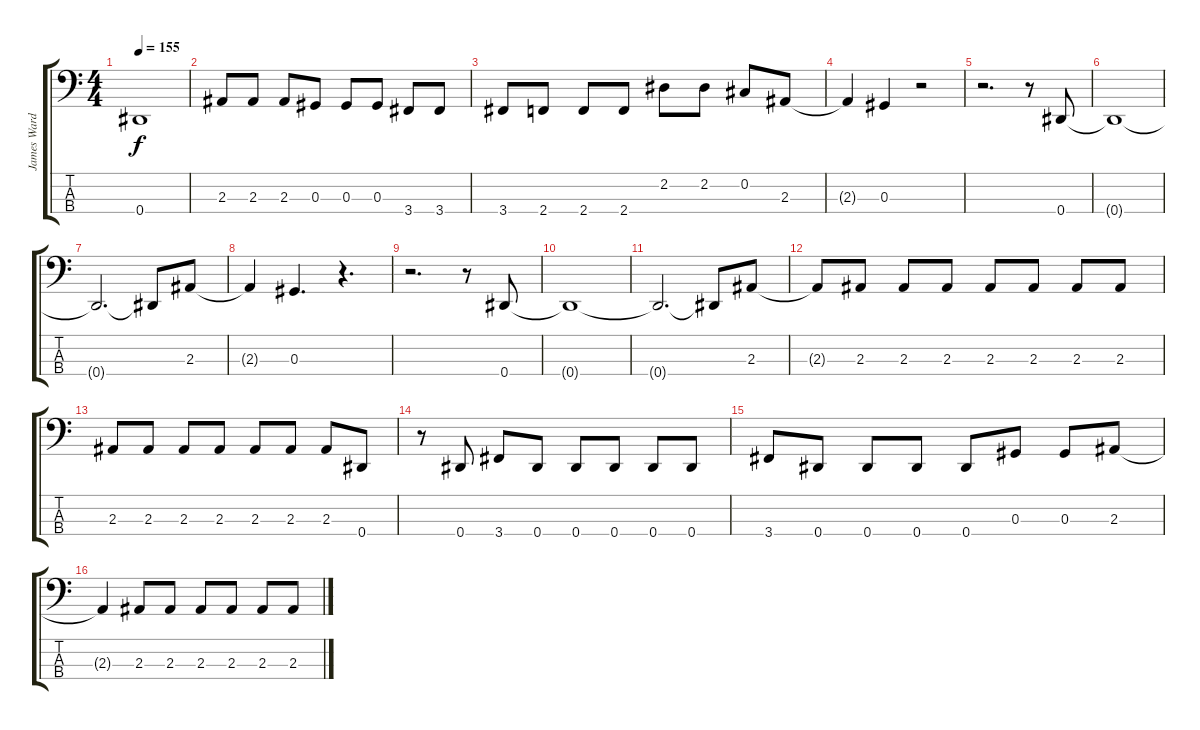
\track ("James Ward - Bass" "James Ward") {instrument electricbassfinger}
\staff {score tabs}
\tuning (Gb2 Db2 Ab1 Eb1) {hide}
\ts (4 4)
\tempo 155
\clef f4
\ks c
0.4{t}.1{dy f} |
2.3.8 2.3.8 2.3.8 0.3.8 0.3.8 0.3.8 3.4.8 3.4.8 |
3.4.8 2.4.8 2.4.8 2.4.8 2.2.8 2.2.8 0.2.8 2.3.8 |
2.3{t}.4 0.3.4 r.2 |
r.2{d} r.8 0.4.8 |
0.4{t}.1 |
0.4{t}.2{d} 0.4{t}.8 2.3.8 |
2.3{t}.4 0.3.4{d} r.4{d} |
r.2{d} r.8 0.4.8 |
0.4{t}.1 |
0.4{t}.2{d} 0.4{t}.8 2.3.8 |
2.3{t}.8 2.3.8 2.3.8 2.3.8 2.3.8 2.3.8 2.3.8 2.3.8 |
2.3.8 2.3.8 2.3.8 2.3.8 2.3.8 2.3.8 2.3.8 0.4.8 |
r.8 0.4.8 3.4.8 0.4.8 0.4.8 0.4.8 0.4.8 0.4.8 |
3.4.8 0.4.8 0.4.8 0.4.8 0.4.8 0.3.8 0.3.8 2.3.8 |
2.3{t}.4 2.3.8 2.3.8 2.3.8 2.3.8 2.3.8 2.3.8
